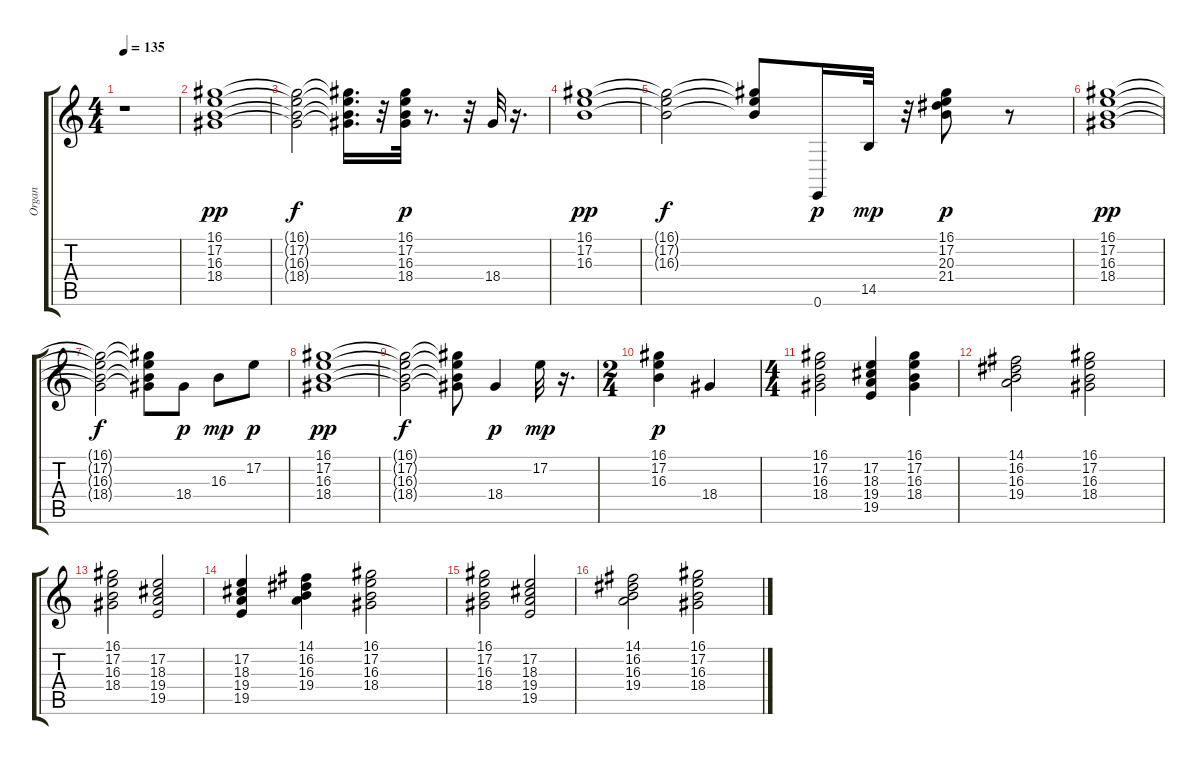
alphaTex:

\track ("Organ" "Organ") {instrument rockorgan}
\staff {score tabs}
\tuning (E4 B3 G3 D3 A2 E2) {hide}
\ts (4 4)
\tempo 135
\clef g2
\ks c
r.1{dy mp} |
(16.1 17.2 16.3 18.4).1{dy pp} |
(16.1{t} 17.2{t} 16.3{t} 18.4{t}).2{dy f} (16.1{t} 17.2{t} 16.3{t} 18.4{t}).16{d} r.32 (16.1 17.2 16.3 18.4).32{dy p} r.8{d} r.32 18.4.32 r.16{d} |
(16.1 17.2 16.3).1{dy pp} |
(16.1{t} 17.2{t} 16.3{t}).2{dy f} (16.1{t} 17.2{t} 16.3{t}).8 0.6.16{dy p} 14.5.32{dy mp} r.32 (16.1 17.2 20.3 21.4).8{dy p} r.8 |
(16.1 17.2 16.3 18.4).1{dy pp} |
(16.1{t} 17.2{t} 16.3{t} 18.4{t}).2{dy f} (16.1{t} 17.2{t} 16.3{t} 18.4{t}).8 18.4.8{dy p} 16.3.8{dy mp} 17.2.8{dy p} |
(16.1 17.2 16.3 18.4).1{dy pp} |
(16.1{t} 17.2{t} 16.3{t} 18.4{t}).2{dy f} (16.1{t} 17.2{t} 16.3{t} 18.4{t}).8 18.4.4{dy p} 17.2.32{dy mp} r.16{d} |
\ts (2 4)
(16.1 17.2 16.3).4{dy p} 18.4.4 |
\ts (4 4)
(16.1 17.2 16.3 18.4).2 (17.2 18.3 19.4 19.5).4 (16.1 17.2 16.3 18.4).4 |
(14.1 16.2 16.3 19.4).2 (16.1 17.2 16.3 18.4).2 |
(16.1 17.2 16.3 18.4).2{volume 13} (17.2 18.3 19.4 19.5).2{volume 12} |
(17.2 18.3 19.4 19.5).4{volume 12} (14.1 16.2 16.3 19.4).4{volume 12} (16.1 17.2 16.3 18.4).2{volume 11} |
(16.1 17.2 16.3 18.4).2{volume 10} (17.2 18.3 19.4 19.5).2{volume 10} |
(14.1 16.2 16.3 19.4).2{volume 9} (16.1 17.2 16.3 18.4).2{volume 9}
